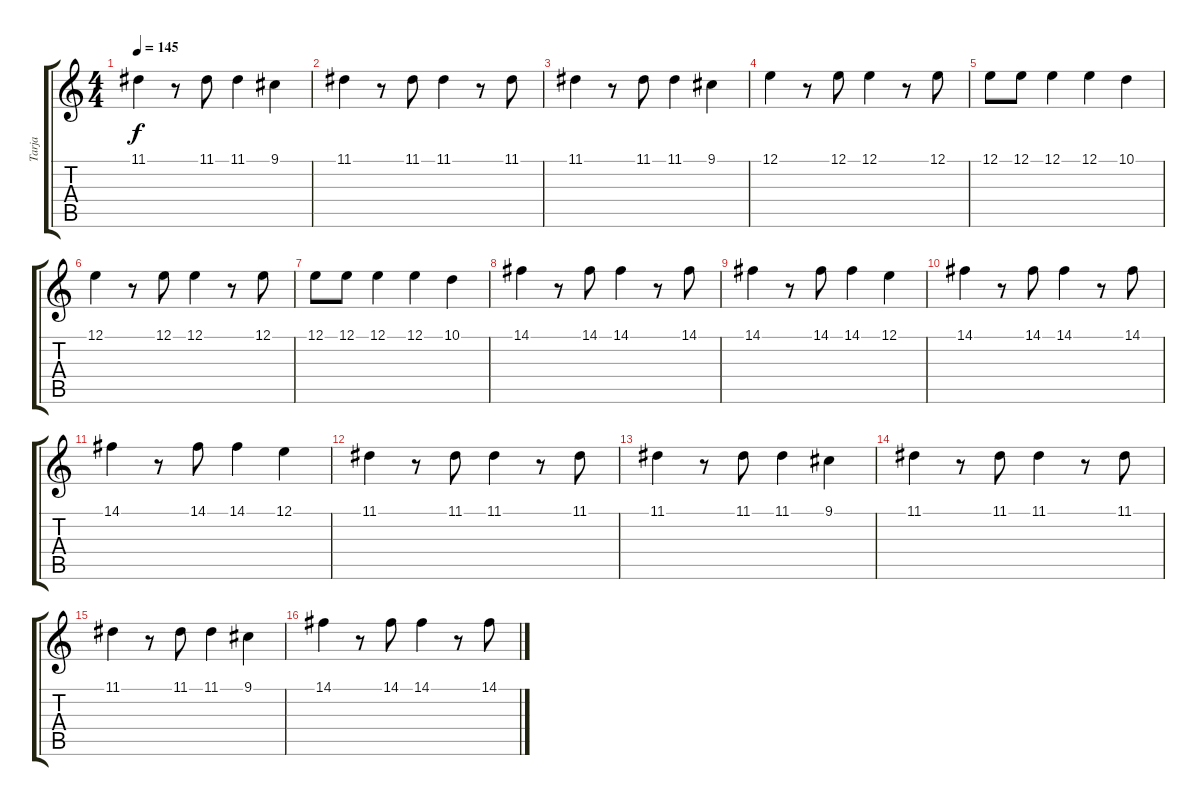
\track ("Tarja" "Tarja") {instrument lead6voice}
\staff {score tabs}
\tuning (E4 B3 G3 D3 A2 E2) {hide}
\ts (4 4)
\tempo 145
\clef g2
\ks c
11.1.4{dy f} r.8 11.1.8 11.1.4 9.1.4 |
11.1.4 r.8 11.1.8 11.1.4 r.8 11.1.8 |
11.1.4 r.8 11.1.8 11.1.4 9.1.4 |
12.1.4 r.8 12.1.8 12.1.4 r.8 12.1.8 |
12.1.8 12.1.8 12.1.4 12.1.4 10.1.4 |
12.1.4 r.8 12.1.8 12.1.4 r.8 12.1.8 |
12.1.8 12.1.8 12.1.4 12.1.4 10.1.4 |
14.1.4 r.8 14.1.8 14.1.4 r.8 14.1.8 |
14.1.4 r.8 14.1.8 14.1.4 12.1.4 |
14.1.4 r.8 14.1.8 14.1.4 r.8 14.1.8 |
14.1.4 r.8 14.1.8 14.1.4 12.1.4 |
11.1.4 r.8 11.1.8 11.1.4 r.8 11.1.8 |
11.1.4 r.8 11.1.8 11.1.4 9.1.4 |
11.1.4 r.8 11.1.8 11.1.4 r.8 11.1.8 |
11.1.4 r.8 11.1.8 11.1.4 9.1.4 |
14.1.4 r.8 14.1.8 14.1.4 r.8 14.1.8
